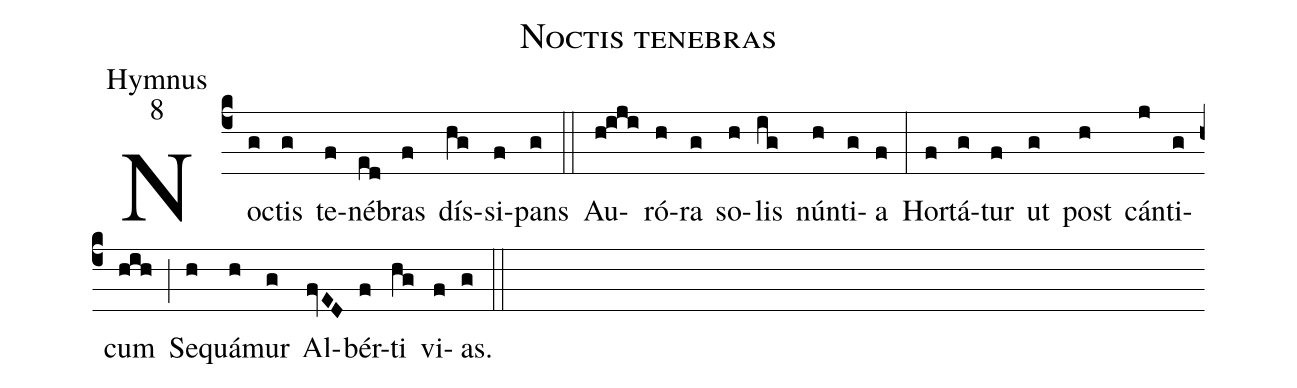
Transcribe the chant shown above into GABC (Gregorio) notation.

name:Noctis tenebras;
office-part:Hymnus;
mode:8;
%%
(c4) No(g)ctis(g) te(f)né(ed)bras(f) dís(hg)si(f)pans(g) (::)
Au(h!iji)ró(h)ra(g) so(h)lis(ig) nún(h)ti(g)a(f) (:)
Hor(f)tá(g)tur(f) ut(g) post(h) cán(j)ti(g)cum(hih) (;) Se(h)quá(h)mur(g) Al(fvED)bér(f)ti(hg) vi(f)as.(g) (::)
